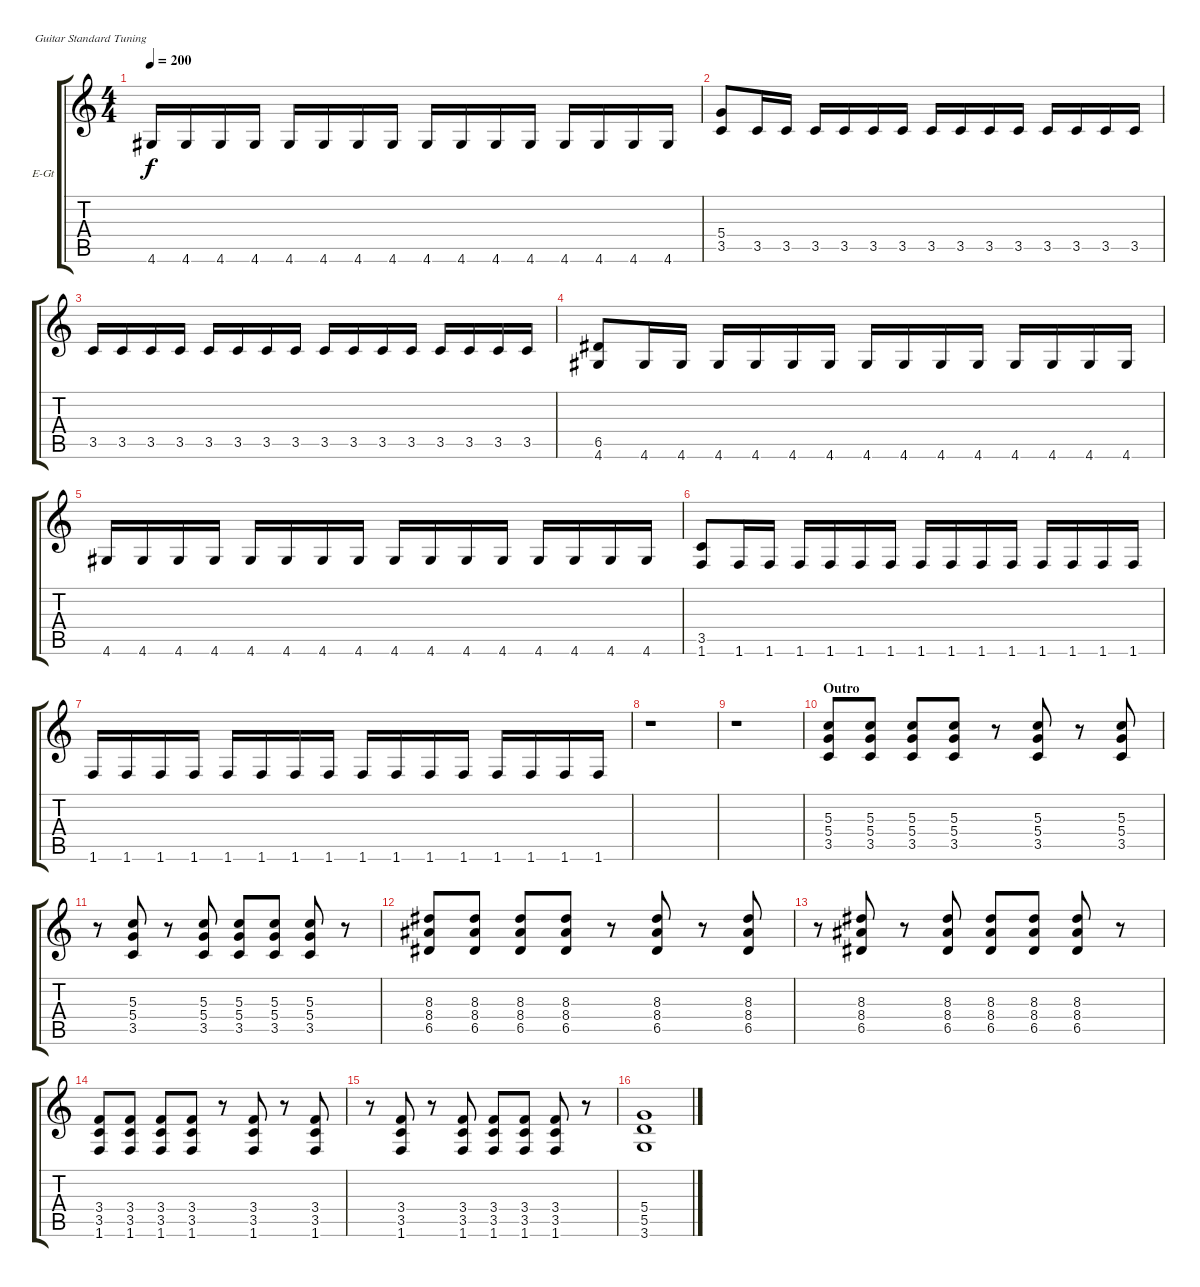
\bracketExtendMode groupsimilarinstruments
\firstSystemTrackNameOrientation horizontal
\otherSystemsTrackNameOrientation horizontal
\track ("Guitar 2" "E-Gt") {instrument distortionguitar}
\staff {score tabs}
\tuning (E4 B3 G3 D3 A2 E2)
\ts (4 4)
\tempo 200
\clef g2
\ks aminor
4.6.16{dy f} 4.6.16 4.6.16 4.6.16 4.6.16 4.6.16 4.6.16 4.6.16 4.6.16 4.6.16 4.6.16 4.6.16 4.6.16 4.6.16 4.6.16 4.6.16 |
\section ("" "")
(5.4 3.5).8 3.5.16 3.5.16 3.5.16 3.5.16 3.5.16 3.5.16 3.5.16 3.5.16 3.5.16 3.5.16 3.5.16 3.5.16 3.5.16 3.5.16 |
3.5.16 3.5.16 3.5.16 3.5.16 3.5.16 3.5.16 3.5.16 3.5.16 3.5.16 3.5.16 3.5.16 3.5.16 3.5.16 3.5.16 3.5.16 3.5.16 |
(6.5 4.6).8 4.6.16 4.6.16 4.6.16 4.6.16 4.6.16 4.6.16 4.6.16 4.6.16 4.6.16 4.6.16 4.6.16 4.6.16 4.6.16 4.6.16 |
4.6.16 4.6.16 4.6.16 4.6.16 4.6.16 4.6.16 4.6.16 4.6.16 4.6.16 4.6.16 4.6.16 4.6.16 4.6.16 4.6.16 4.6.16 4.6.16 |
(3.5 1.6).8 1.6.16 1.6.16 1.6.16 1.6.16 1.6.16 1.6.16 1.6.16 1.6.16 1.6.16 1.6.16 1.6.16 1.6.16 1.6.16 1.6.16 |
1.6.16 1.6.16 1.6.16 1.6.16 1.6.16 1.6.16 1.6.16 1.6.16 1.6.16 1.6.16 1.6.16 1.6.16 1.6.16 1.6.16 1.6.16 1.6.16 |
r.1 |
r.1 |
\section ("" "Outro")
(5.3 5.4 3.5).8 (5.3 5.4 3.5).8 (5.3 5.4 3.5).8 (5.3 5.4 3.5).8 r.8 (5.3 5.4 3.5).8 r.8 (5.3 5.4 3.5).8 |
r.8 (5.3 5.4 3.5).8 r.8 (5.3 5.4 3.5).8 (5.3 5.4 3.5).8 (5.3 5.4 3.5).8 (5.3 5.4 3.5).8 r.8 |
(8.3 8.4 6.5).8 (8.3 8.4 6.5).8 (8.3 8.4 6.5).8 (8.3 8.4 6.5).8 r.8 (8.3 8.4 6.5).8 r.8 (8.3 8.4 6.5).8 |
r.8 (8.3 8.4 6.5).8 r.8 (8.3 8.4 6.5).8 (8.3 8.4 6.5).8 (8.3 8.4 6.5).8 (8.3 8.4 6.5).8 r.8 |
(3.4 3.5 1.6).8 (3.4 3.5 1.6).8 (3.4 3.5 1.6).8 (3.4 3.5 1.6).8 r.8 (3.4 3.5 1.6).8 r.8 (3.4 3.5 1.6).8 |
r.8 (3.4 3.5 1.6).8 r.8 (3.4 3.5 1.6).8 (3.4 3.5 1.6).8 (3.4 3.5 1.6).8 (3.4 3.5 1.6).8 r.8 |
(5.4 5.5 3.6).1
